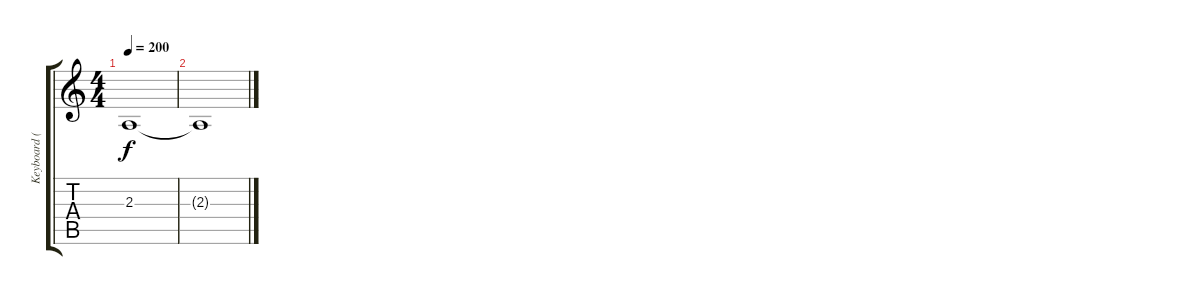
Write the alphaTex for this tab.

\track ("Keyboard (Piano)" "Keyboard (") {instrument electricgrandpiano}
\staff {score tabs}
\tuning (E4 B3 G3 D3 A2 E2) {hide}
\ts (4 4)
\tempo 200
\clef g2
\ks c
2.3.1{dy f} |
2.3{t}.1
